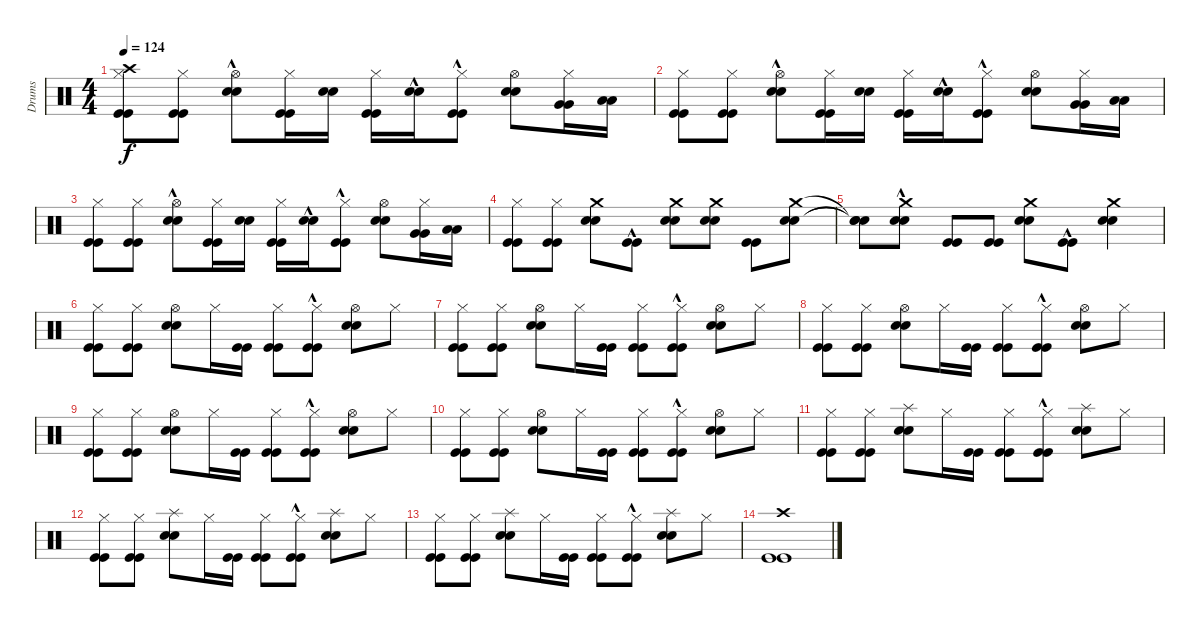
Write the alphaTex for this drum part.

\track ("Drums" "Drums") {instrument percussion}
\staff {score}
\articulation defaults
\ts (4 4)
\tempo 124
\clef neutral
\ks c
("Kick (hit)" "Kick (hit)" "Hi-Hat (closed)" "Crash high (hit)").8{dy f} ("Kick (hit)" "Kick (hit)" "Hi-Hat (closed)").8 ("Snare (hit) 2"{hac} "Snare (hit) 2"{hac} "Hi-Hat (open)").8 ("Kick (hit)" "Kick (hit)" "Hi-Hat (closed)").16 ("Snare (hit) 2" "Snare (hit) 2").16 ("Kick (hit)" "Kick (hit)" "Hi-Hat (closed)").16 ("Snare (hit) 2"{hac} "Snare (hit) 2"{hac}).16 ("Kick (hit)"{hac} "Kick (hit)"{hac} "Hi-Hat (closed)").8 ("Snare (hit) 2" "Snare (hit) 2" "Hi-Hat (open)").8 ("Very Low Tom (hit)" "Very Low Tom (hit)" "Hi-Hat (closed)").16 ("Low Tom (hit)" "Low Tom (hit)").16 |
("Kick (hit)" "Kick (hit)" "Hi-Hat (closed)").8 ("Kick (hit)" "Kick (hit)" "Hi-Hat (closed)").8 ("Snare (hit) 2"{hac} "Snare (hit) 2"{hac} "Hi-Hat (open)").8 ("Kick (hit)" "Kick (hit)" "Hi-Hat (closed)").16 ("Snare (hit) 2" "Snare (hit) 2").16 ("Kick (hit)" "Kick (hit)" "Hi-Hat (closed)").16 ("Snare (hit) 2"{hac} "Snare (hit) 2"{hac}).16 ("Kick (hit)"{hac} "Kick (hit)"{hac} "Hi-Hat (closed)").8 ("Snare (hit) 2" "Snare (hit) 2" "Hi-Hat (open)").8 ("Very Low Tom (hit)" "Very Low Tom (hit)" "Hi-Hat (closed)").16 ("Low Tom (hit)" "Low Tom (hit)").16 |
("Kick (hit)" "Kick (hit)" "Hi-Hat (closed)").8 ("Kick (hit)" "Kick (hit)" "Hi-Hat (closed)").8 ("Snare (hit) 2"{hac} "Snare (hit) 2"{hac} "Hi-Hat (open)").8 ("Kick (hit)" "Kick (hit)" "Hi-Hat (closed)").16 ("Snare (hit) 2" "Snare (hit) 2").16 ("Kick (hit)" "Kick (hit)" "Hi-Hat (closed)").16 ("Snare (hit) 2"{hac} "Snare (hit) 2"{hac}).16 ("Kick (hit)"{hac} "Kick (hit)"{hac} "Hi-Hat (closed)").8 ("Snare (hit) 2" "Snare (hit) 2" "Hi-Hat (open)").8 ("Very Low Tom (hit)" "Very Low Tom (hit)" "Hi-Hat (closed)").16 ("Low Tom (hit)" "Low Tom (hit)").16 |
("Kick (hit)" "Kick (hit)" "Hi-Hat (closed)").8 ("Kick (hit)" "Kick (hit)" "Hi-Hat (closed)").8 ("Snare (hit) 2" "Snare (hit) 2" "Crash medium (hit)").8 ("Kick (hit)"{hac} "Kick (hit)"{hac}).8 ("Snare (hit) 2" "Snare (hit) 2" "Crash medium (hit)").8 ("Snare (hit) 2" "Snare (hit) 2" "Crash medium (hit)").8 ("Kick (hit)" "Kick (hit)").8 ("Snare (hit) 2" "Snare (hit) 2" "Crash medium (hit)").8 |
("Snare (hit)"{t} "Snare (hit)"{t} "Snare (hit)"{t}).8 ("Snare (hit) 2"{hac} "Snare (hit) 2"{hac} "Crash medium (hit)"{hac}).8 ("Kick (hit)" "Kick (hit)").8 ("Kick (hit)" "Kick (hit)").8 ("Snare (hit) 2" "Snare (hit) 2" "Crash medium (hit)").8 ("Kick (hit)"{hac} "Kick (hit)"{hac}).8 ("Snare (hit) 2" "Snare (hit) 2" "Crash medium (hit)").4 |
("Kick (hit)" "Kick (hit)" "Hi-Hat (closed)").8 ("Kick (hit)" "Kick (hit)" "Hi-Hat (closed)").8 ("Snare (hit) 2" "Snare (hit) 2" "Hi-Hat (open)").8 "Hi-Hat (closed)".16 ("Kick (hit)" "Kick (hit)").16 ("Kick (hit)" "Kick (hit)" "Hi-Hat (closed)").8 ("Kick (hit)"{hac} "Kick (hit)"{hac} "Hi-Hat (closed)").8 ("Snare (hit) 2" "Snare (hit) 2" "Hi-Hat (open)").8 "Hi-Hat (closed)".8 |
("Kick (hit)" "Kick (hit)" "Hi-Hat (closed)").8 ("Kick (hit)" "Kick (hit)" "Hi-Hat (closed)").8 ("Snare (hit) 2" "Snare (hit) 2" "Hi-Hat (open)").8 "Hi-Hat (closed)".16 ("Kick (hit)" "Kick (hit)").16 ("Kick (hit)" "Kick (hit)" "Hi-Hat (closed)").8 ("Kick (hit)"{hac} "Kick (hit)"{hac} "Hi-Hat (closed)").8 ("Snare (hit) 2" "Snare (hit) 2" "Hi-Hat (open)").8 "Hi-Hat (closed)".8 |
("Kick (hit)" "Kick (hit)" "Hi-Hat (closed)").8 ("Kick (hit)" "Kick (hit)" "Hi-Hat (closed)").8 ("Snare (hit) 2" "Snare (hit) 2" "Hi-Hat (open)").8 "Hi-Hat (closed)".16 ("Kick (hit)" "Kick (hit)").16 ("Kick (hit)" "Kick (hit)" "Hi-Hat (closed)").8 ("Kick (hit)"{hac} "Kick (hit)"{hac} "Hi-Hat (closed)").8 ("Snare (hit) 2" "Snare (hit) 2" "Hi-Hat (open)").8 "Hi-Hat (closed)".8 |
("Kick (hit)" "Kick (hit)" "Hi-Hat (closed)").8 ("Kick (hit)" "Kick (hit)" "Hi-Hat (closed)").8 ("Snare (hit) 2" "Snare (hit) 2" "Hi-Hat (open)").8 "Hi-Hat (closed)".16 ("Kick (hit)" "Kick (hit)").16 ("Kick (hit)" "Kick (hit)" "Hi-Hat (closed)").8 ("Kick (hit)"{hac} "Kick (hit)"{hac} "Hi-Hat (closed)").8 ("Snare (hit) 2" "Snare (hit) 2" "Hi-Hat (open)").8 "Hi-Hat (closed)".8 |
("Kick (hit)" "Kick (hit)" "Hi-Hat (closed)").8 ("Kick (hit)" "Kick (hit)" "Hi-Hat (closed)").8 ("Snare (hit) 2" "Snare (hit) 2" "Hi-Hat (open)").8 "Hi-Hat (closed)".16 ("Kick (hit)" "Kick (hit)").16 ("Kick (hit)" "Kick (hit)" "Hi-Hat (closed)").8 ("Kick (hit)"{hac} "Kick (hit)"{hac} "Hi-Hat (closed)").8 ("Snare (hit) 2" "Snare (hit) 2" "Hi-Hat (open)").8 "Hi-Hat (closed)".8 |
("Kick (hit)" "Kick (hit)" "Hi-Hat (closed)").8 ("Kick (hit)" "Kick (hit)" "Hi-Hat (closed)").8 ("Snare (hit) 2" "Snare (hit) 2" "Splash (hit)").8 "Hi-Hat (closed)".16 ("Kick (hit)" "Kick (hit)").16 ("Kick (hit)" "Kick (hit)" "Hi-Hat (closed)").8 ("Kick (hit)"{hac} "Kick (hit)"{hac} "Hi-Hat (closed)").8 ("Snare (hit) 2" "Snare (hit) 2" "Splash (hit)").8 "Hi-Hat (closed)".8 |
("Kick (hit)" "Kick (hit)" "Hi-Hat (closed)").8 ("Kick (hit)" "Kick (hit)" "Hi-Hat (closed)").8 ("Snare (hit) 2" "Snare (hit) 2" "Splash (hit)").8 "Hi-Hat (closed)".16 ("Kick (hit)" "Kick (hit)").16 ("Kick (hit)" "Kick (hit)" "Hi-Hat (closed)").8 ("Kick (hit)"{hac} "Kick (hit)"{hac} "Hi-Hat (closed)").8 ("Snare (hit) 2" "Snare (hit) 2" "Splash (hit)").8 "Hi-Hat (closed)".8 |
("Kick (hit)" "Kick (hit)" "Hi-Hat (closed)").8 ("Kick (hit)" "Kick (hit)" "Hi-Hat (closed)").8 ("Snare (hit) 2" "Snare (hit) 2" "Splash (hit)").8 "Hi-Hat (closed)".16 ("Kick (hit)" "Kick (hit)").16 ("Kick (hit)" "Kick (hit)" "Hi-Hat (closed)").8 ("Kick (hit)"{hac} "Kick (hit)"{hac} "Hi-Hat (closed)").8 ("Snare (hit) 2" "Snare (hit) 2" "Splash (hit)").8 "Hi-Hat (closed)".8 |
("Kick (hit)" "Kick (hit)" "Crash high (hit)").1
